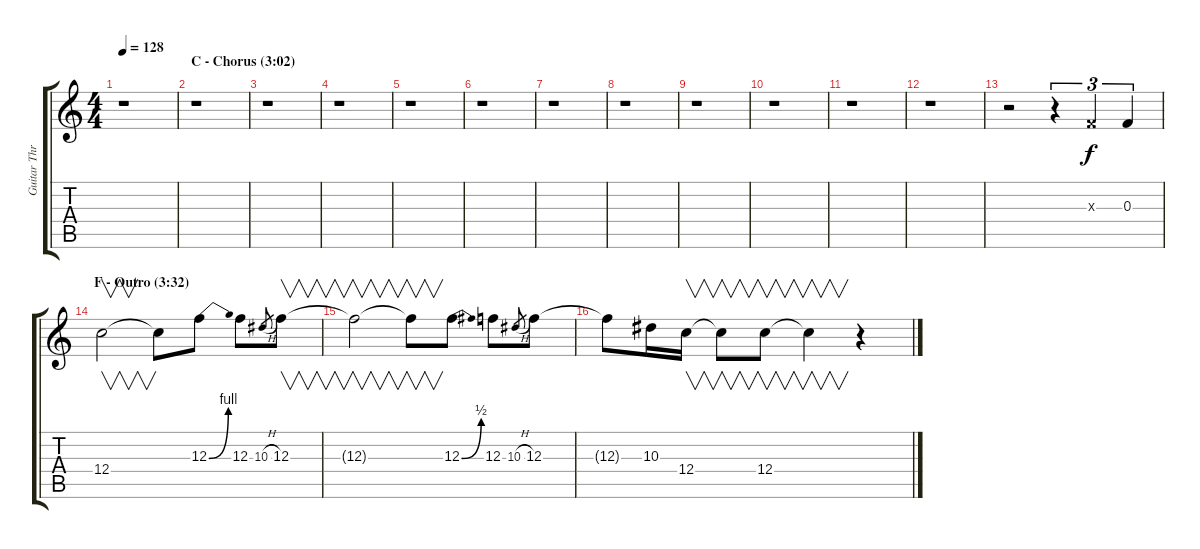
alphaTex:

\track ("Guitar Three" "Guitar Thr") {instrument distortionguitar}
\staff {score tabs}
\tuning (D4 A3 F3 C3 G2 C2) {hide}
\ts (4 4)
\tempo 128
\clef g2
\ks c
r.1{dy f} |
\section ("" "C - Chorus (3:02)")
r.1 |
r.1 |
r.1 |
r.1 |
r.1 |
r.1 |
r.1 |
r.1 |
r.1 |
r.1 |
r.1 |
r.2 r.4{tu (3 2)} 0.3{x}.4{tu (3 2)} 0.3.4{tu (3 2)} |
\section ("" "F - Outro (3:32)")
12.4.2{v} 12.4{t}.8 12.3{be (bend 0 0 60 4)}.8 12.3.8 10.3{h}.8{gr} 12.3.8{v} |
12.3{t}.2{v} 12.3{t}.8{v} 12.3{be (bend 0 0 60 2)}.8 12.3.8 10.3{h}.8{gr} 12.3.8 |
12.3{t}.8 10.3.16 12.4.16{v} 12.4{t}.8{v} 12.4.8{v} 12.4{t}.4{v} r.4
